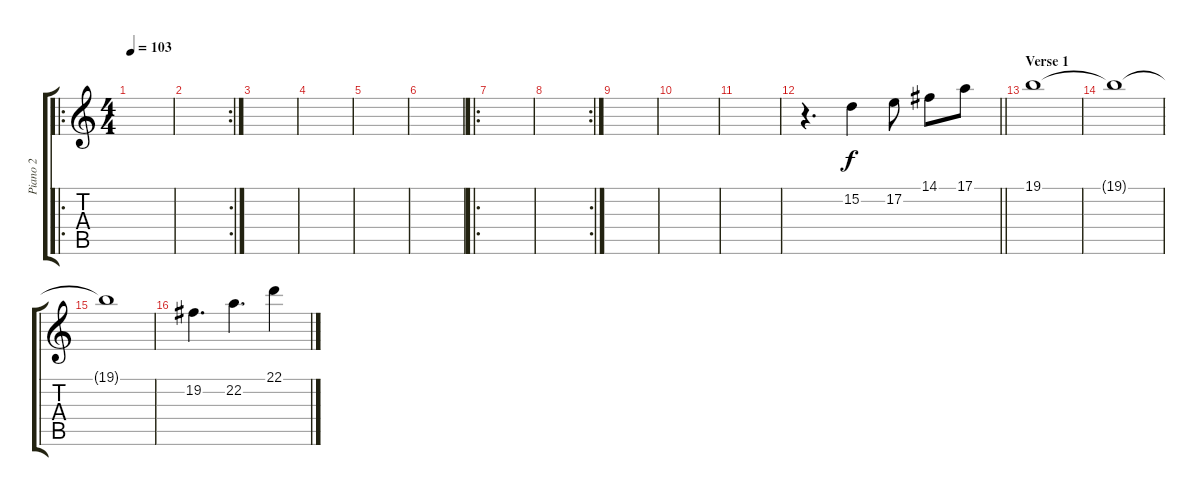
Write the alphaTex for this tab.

\track ("Piano 2" "Piano 2") {instrument electricgrandpiano}
\staff {score tabs}
\tuning (E4 B3 G3 D3 A2 E2) {hide}
\ro
\ts (4 4)
\tempo 103
\clef g2
\ks c
|
\rc 2
|
|
|
|
|
\ro
|
\rc 2
|
|
|
|
\barLineRight lightlight
r.4{d} 15.2.4 17.2.8 14.1.8 17.1.8 |
\section ("" "Verse 1")
19.1.1 |
19.1{t}.1 |
19.1{t}.1 |
19.2.4{d} 22.2.4{d} 22.1.4
